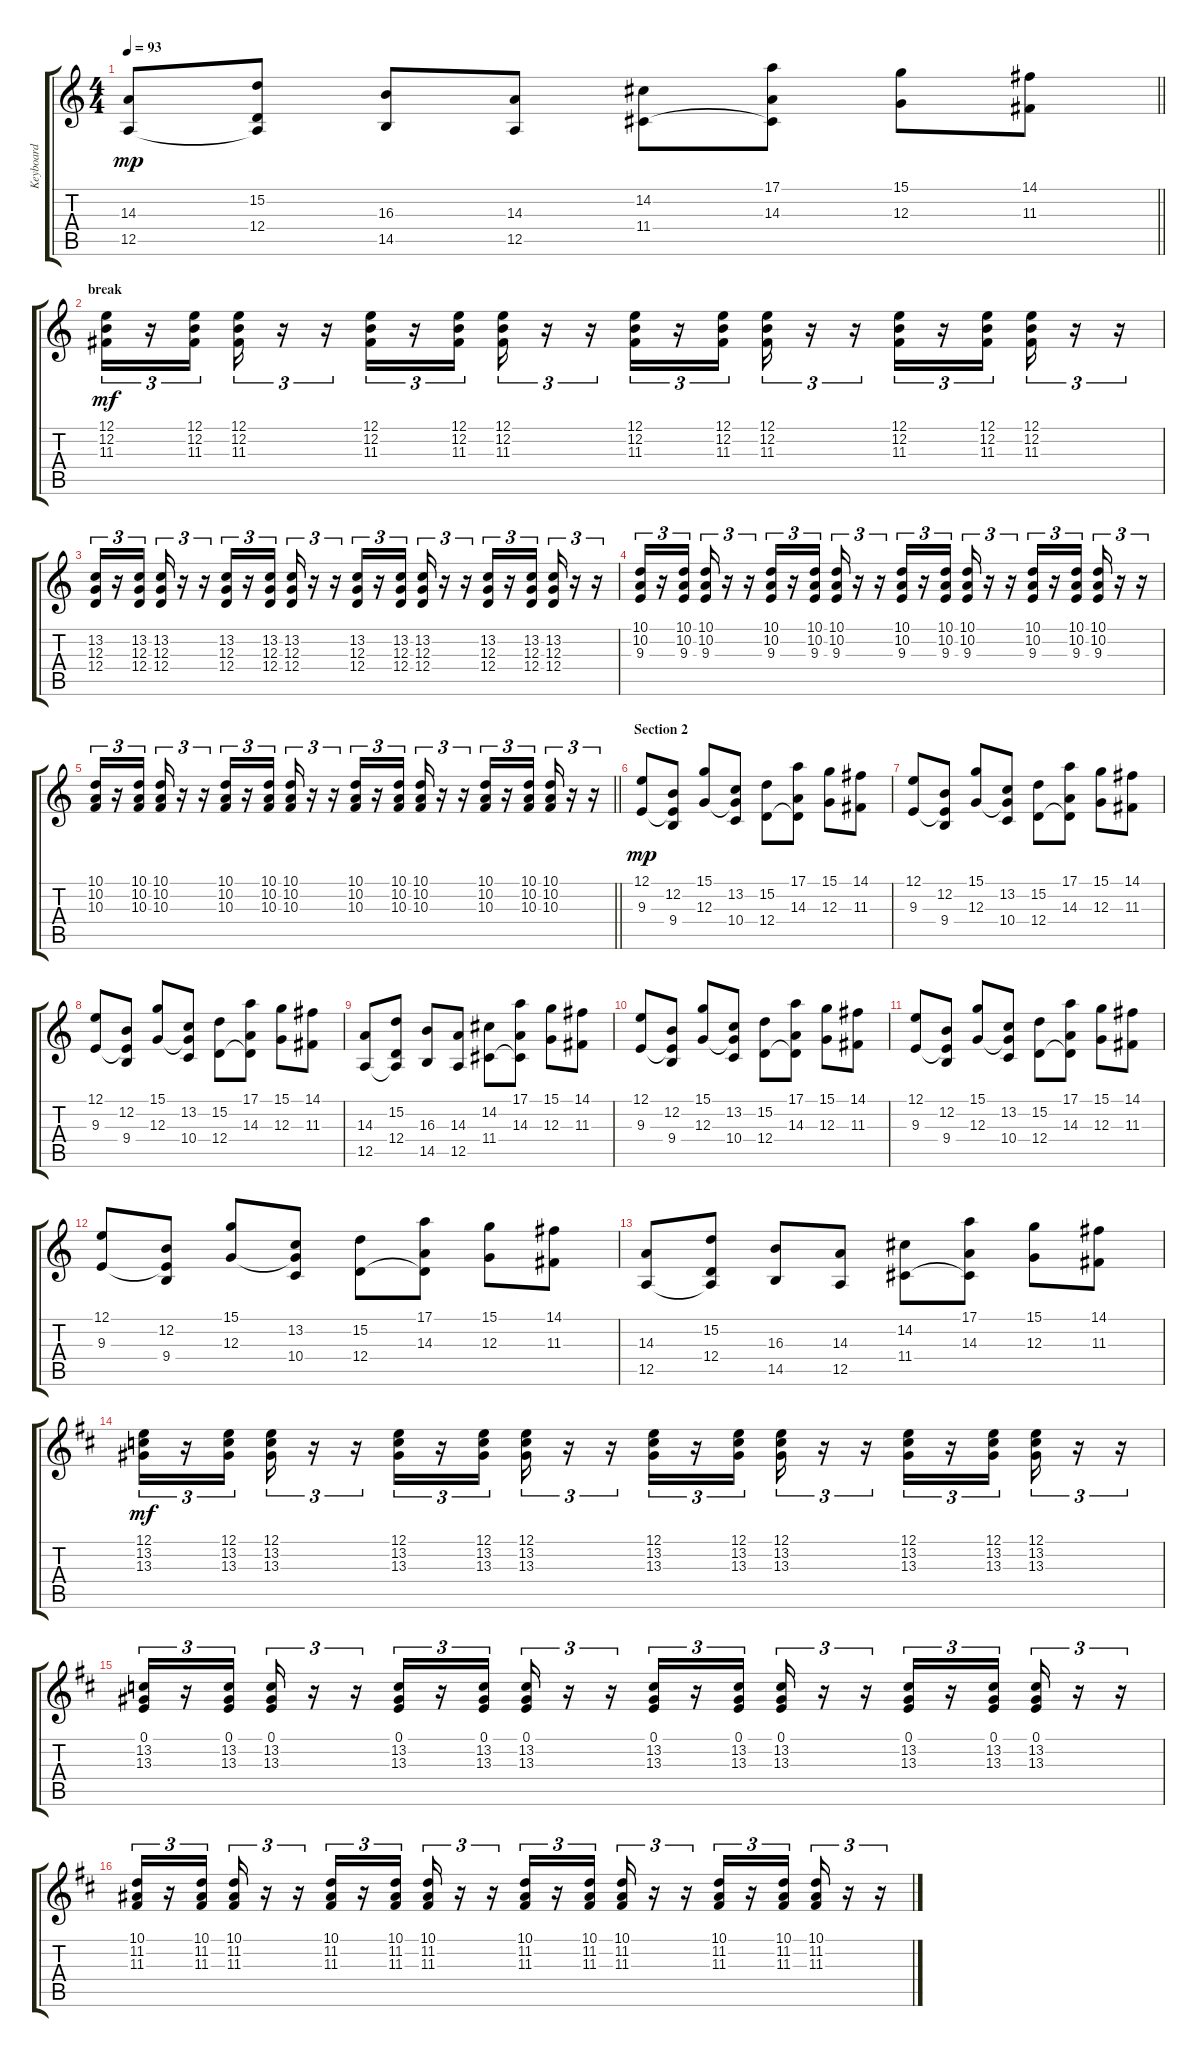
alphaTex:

\track ("Keyboard" "Keyboard") {instrument drawbarorgan}
\staff {score tabs}
\tuning (E4 B3 G3 D3 A2 E2) {hide}
\ts (4 4)
\tempo 93
\clef g2
\barLineRight lightlight
\ks c
(14.3 12.5).8{dy mp} (15.2 12.4 12.5{t}).8 (16.3 14.5).8 (14.3 12.5).8 (14.2 11.4).8 (17.1 14.3 11.4{t}).8 (15.1 12.3).8 (14.1 11.3).8 |
\section ("" "break")
(12.1 12.2 11.3).16{tu (3 2) dy mf volume 8 instrument drawbarorgan} r.16{tu (3 2)} (12.1 12.2 11.3).16{tu (3 2)} (12.1 12.2 11.3).16{tu (3 2)} r.16{tu (3 2)} r.16{tu (3 2)} (12.1 12.2 11.3).16{tu (3 2)} r.16{tu (3 2)} (12.1 12.2 11.3).16{tu (3 2)} (12.1 12.2 11.3).16{tu (3 2)} r.16{tu (3 2)} r.16{tu (3 2)} (12.1 12.2 11.3).16{tu (3 2)} r.16{tu (3 2)} (12.1 12.2 11.3).16{tu (3 2)} (12.1 12.2 11.3).16{tu (3 2)} r.16{tu (3 2)} r.16{tu (3 2)} (12.1 12.2 11.3).16{tu (3 2)} r.16{tu (3 2)} (12.1 12.2 11.3).16{tu (3 2)} (12.1 12.2 11.3).16{tu (3 2)} r.16{tu (3 2)} r.16{tu (3 2)} |
(13.2 12.3 12.4).16{tu (3 2)} r.16{tu (3 2)} (13.2 12.3 12.4).16{tu (3 2)} (13.2 12.3 12.4).16{tu (3 2)} r.16{tu (3 2)} r.16{tu (3 2)} (13.2 12.3 12.4).16{tu (3 2)} r.16{tu (3 2)} (13.2 12.3 12.4).16{tu (3 2)} (13.2 12.3 12.4).16{tu (3 2)} r.16{tu (3 2)} r.16{tu (3 2)} (13.2 12.3 12.4).16{tu (3 2)} r.16{tu (3 2)} (13.2 12.3 12.4).16{tu (3 2)} (13.2 12.3 12.4).16{tu (3 2)} r.16{tu (3 2)} r.16{tu (3 2)} (13.2 12.3 12.4).16{tu (3 2)} r.16{tu (3 2)} (13.2 12.3 12.4).16{tu (3 2)} (13.2 12.3 12.4).16{tu (3 2)} r.16{tu (3 2)} r.16{tu (3 2)} |
(10.1 10.2 9.3).16{tu (3 2)} r.16{tu (3 2)} (10.1 10.2 9.3).16{tu (3 2)} (10.1 10.2 9.3).16{tu (3 2)} r.16{tu (3 2)} r.16{tu (3 2)} (10.1 10.2 9.3).16{tu (3 2)} r.16{tu (3 2)} (10.1 10.2 9.3).16{tu (3 2)} (10.1 10.2 9.3).16{tu (3 2)} r.16{tu (3 2)} r.16{tu (3 2)} (10.1 10.2 9.3).16{tu (3 2)} r.16{tu (3 2)} (10.1 10.2 9.3).16{tu (3 2)} (10.1 10.2 9.3).16{tu (3 2)} r.16{tu (3 2)} r.16{tu (3 2)} (10.1 10.2 9.3).16{tu (3 2)} r.16{tu (3 2)} (10.1 10.2 9.3).16{tu (3 2)} (10.1 10.2 9.3).16{tu (3 2)} r.16{tu (3 2)} r.16{tu (3 2)} |
\barLineRight lightlight
(10.1 10.2 10.3).16{tu (3 2)} r.16{tu (3 2)} (10.1 10.2 10.3).16{tu (3 2)} (10.1 10.2 10.3).16{tu (3 2)} r.16{tu (3 2)} r.16{tu (3 2)} (10.1 10.2 10.3).16{tu (3 2)} r.16{tu (3 2)} (10.1 10.2 10.3).16{tu (3 2)} (10.1 10.2 10.3).16{tu (3 2)} r.16{tu (3 2)} r.16{tu (3 2)} (10.1 10.2 10.3).16{tu (3 2)} r.16{tu (3 2)} (10.1 10.2 10.3).16{tu (3 2)} (10.1 10.2 10.3).16{tu (3 2)} r.16{tu (3 2)} r.16{tu (3 2)} (10.1 10.2 10.3).16{tu (3 2)} r.16{tu (3 2)} (10.1 10.2 10.3).16{tu (3 2)} (10.1 10.2 10.3).16{tu (3 2)} r.16{tu (3 2)} r.16{tu (3 2)} |
\section ("" "Section 2")
(12.1 9.3).8{dy mp volume 10 instrument acousticgrandpiano} (12.2 9.3{t} 9.4).8 (15.1 12.3).8 (13.2 12.3{t} 10.4).8 (15.2 12.4).8 (17.1 14.3 12.4{t}).8 (15.1 12.3).8 (14.1 11.3).8 |
(12.1 9.3).8 (12.2 9.3{t} 9.4).8 (15.1 12.3).8 (13.2 12.3{t} 10.4).8 (15.2 12.4).8 (17.1 14.3 12.4{t}).8 (15.1 12.3).8 (14.1 11.3).8 |
(12.1 9.3).8 (12.2 9.3{t} 9.4).8 (15.1 12.3).8 (13.2 12.3{t} 10.4).8 (15.2 12.4).8 (17.1 14.3 12.4{t}).8 (15.1 12.3).8 (14.1 11.3).8 |
(14.3 12.5).8 (15.2 12.4 12.5{t}).8 (16.3 14.5).8 (14.3 12.5).8 (14.2 11.4).8 (17.1 14.3 11.4{t}).8 (15.1 12.3).8 (14.1 11.3).8 |
(12.1 9.3).8 (12.2 9.3{t} 9.4).8 (15.1 12.3).8 (13.2 12.3{t} 10.4).8 (15.2 12.4).8 (17.1 14.3 12.4{t}).8 (15.1 12.3).8 (14.1 11.3).8 |
(12.1 9.3).8 (12.2 9.3{t} 9.4).8 (15.1 12.3).8 (13.2 12.3{t} 10.4).8 (15.2 12.4).8 (17.1 14.3 12.4{t}).8 (15.1 12.3).8 (14.1 11.3).8 |
(12.1 9.3).8 (12.2 9.3{t} 9.4).8 (15.1 12.3).8 (13.2 12.3{t} 10.4).8 (15.2 12.4).8 (17.1 14.3 12.4{t}).8 (15.1 12.3).8 (14.1 11.3).8 |
(14.3 12.5).8 (15.2 12.4 12.5{t}).8 (16.3 14.5).8 (14.3 12.5).8 (14.2 11.4).8 (17.1 14.3 11.4{t}).8 (15.1 12.3).8 (14.1 11.3).8 |
\ks d
(12.1 13.2 13.3).16{tu (3 2) dy mf volume 8 instrument drawbarorgan} r.16{tu (3 2)} (12.1 13.2 13.3).16{tu (3 2)} (12.1 13.2 13.3).16{tu (3 2)} r.16{tu (3 2)} r.16{tu (3 2)} (12.1 13.2 13.3).16{tu (3 2)} r.16{tu (3 2)} (12.1 13.2 13.3).16{tu (3 2)} (12.1 13.2 13.3).16{tu (3 2)} r.16{tu (3 2)} r.16{tu (3 2)} (12.1 13.2 13.3).16{tu (3 2)} r.16{tu (3 2)} (12.1 13.2 13.3).16{tu (3 2)} (12.1 13.2 13.3).16{tu (3 2)} r.16{tu (3 2)} r.16{tu (3 2)} (12.1 13.2 13.3).16{tu (3 2)} r.16{tu (3 2)} (12.1 13.2 13.3).16{tu (3 2)} (12.1 13.2 13.3).16{tu (3 2)} r.16{tu (3 2)} r.16{tu (3 2)} |
(0.1 13.2 13.3).16{tu (3 2)} r.16{tu (3 2)} (0.1 13.2 13.3).16{tu (3 2)} (0.1 13.2 13.3).16{tu (3 2)} r.16{tu (3 2)} r.16{tu (3 2)} (0.1 13.2 13.3).16{tu (3 2)} r.16{tu (3 2)} (0.1 13.2 13.3).16{tu (3 2)} (0.1 13.2 13.3).16{tu (3 2)} r.16{tu (3 2)} r.16{tu (3 2)} (0.1 13.2 13.3).16{tu (3 2)} r.16{tu (3 2)} (0.1 13.2 13.3).16{tu (3 2)} (0.1 13.2 13.3).16{tu (3 2)} r.16{tu (3 2)} r.16{tu (3 2)} (0.1 13.2 13.3).16{tu (3 2)} r.16{tu (3 2)} (0.1 13.2 13.3).16{tu (3 2)} (0.1 13.2 13.3).16{tu (3 2)} r.16{tu (3 2)} r.16{tu (3 2)} |
(10.1 11.2 11.3).16{tu (3 2)} r.16{tu (3 2)} (10.1 11.2 11.3).16{tu (3 2)} (10.1 11.2 11.3).16{tu (3 2)} r.16{tu (3 2)} r.16{tu (3 2)} (10.1 11.2 11.3).16{tu (3 2)} r.16{tu (3 2)} (10.1 11.2 11.3).16{tu (3 2)} (10.1 11.2 11.3).16{tu (3 2)} r.16{tu (3 2)} r.16{tu (3 2)} (10.1 11.2 11.3).16{tu (3 2)} r.16{tu (3 2)} (10.1 11.2 11.3).16{tu (3 2)} (10.1 11.2 11.3).16{tu (3 2)} r.16{tu (3 2)} r.16{tu (3 2)} (10.1 11.2 11.3).16{tu (3 2)} r.16{tu (3 2)} (10.1 11.2 11.3).16{tu (3 2)} (10.1 11.2 11.3).16{tu (3 2)} r.16{tu (3 2)} r.16{tu (3 2)}
